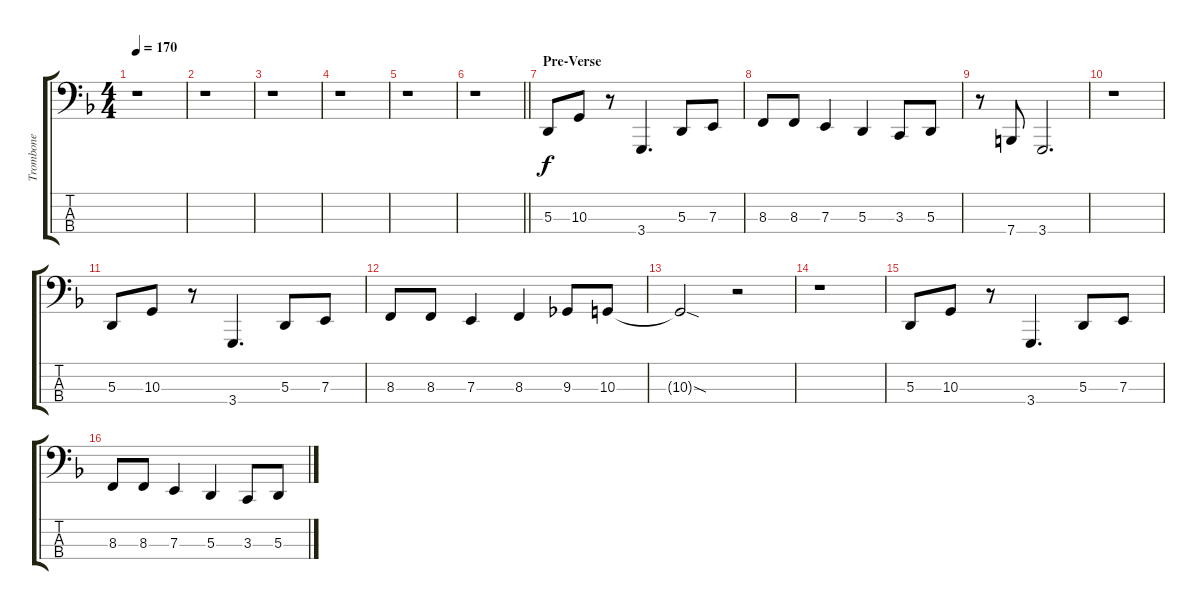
\track ("Trombone" "Trombone") {instrument trombone}
\staff {score tabs}
\tuning (G2 D2 A1 E1) {hide}
\ts (4 4)
\tempo 170
\clef f4
\ks f
r.1{dy f instrument trombone} |
r.1 |
r.1 |
r.1 |
r.1 |
\barLineRight lightlight
r.1 |
\section ("" "Pre-Verse")
5.3.8 10.3.8 r.8 3.4.4{d} 5.3.8 7.3.8 |
8.3.8 8.3.8 7.3.4 5.3.4 3.3.8 5.3.8 |
r.8 7.4.8 3.4.2{d} |
r.1 |
5.3.8 10.3.8 r.8 3.4.4{d} 5.3.8 7.3.8 |
8.3.8 8.3.8 7.3.4 8.3.4 9.3.8 10.3.8 |
10.3{sod t}.2 r.2 |
r.1 |
5.3.8 10.3.8 r.8 3.4.4{d} 5.3.8 7.3.8 |
8.3.8 8.3.8 7.3.4 5.3.4 3.3.8 5.3.8
